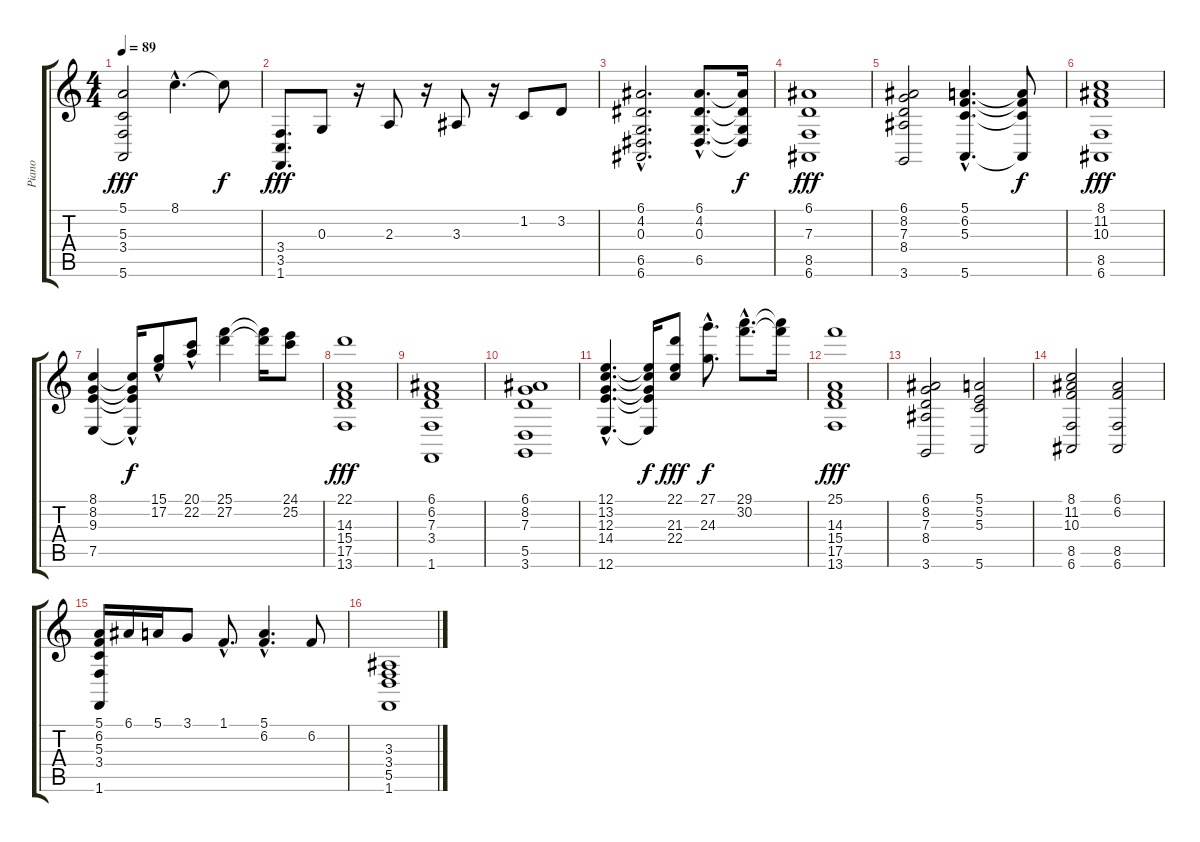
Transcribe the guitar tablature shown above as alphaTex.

\track ("Piano" "Piano") {instrument acousticgrandpiano}
\staff {score tabs}
\tuning (E4 B3 G3 D3 A2 E2) {hide}
\ts (4 4)
\tempo 89
\clef g2
\ks c
(5.1 5.3 3.4 5.6).2{dy fff} 8.1{hac}.4{d} 8.1{t}.8{dy f} |
(3.4 3.5 1.6).8{d dy fff} 0.3.8 r.16 2.3.8 r.16 3.3.8 r.16 1.2.8 3.2.8 |
(6.1{hac} 4.2{hac} 0.3{hac} 6.5{hac} 6.6).2{d} (6.1{hac} 4.2{hac} 0.3{hac} 6.5{hac}).8{d} (6.1{t} 4.2{t} 0.3{t} 6.5{t}).16{dy f} |
(6.1 7.3 8.5 6.6).1{dy fff} |
(6.1 8.2 7.3 8.4 3.6).2 (5.1{hac} 6.2{hac} 5.3{hac} 5.6{hac}).4{d} (5.1{t} 6.2{t} 5.3{t} 5.6{t}).8{dy f} |
(8.1 11.2 10.3 8.5 6.6).1{dy fff} |
(8.1 8.2 9.3 7.5).4 (8.1{hac t} 8.2{hac t} 9.3{hac t} 7.5{hac t}).16{dy f} (15.1{hac} 17.2{hac}).8 (20.1{hac} 22.2).8 (25.1 27.2).4 (25.1{t} 27.2{t}).16 (24.1 25.2).8 |
(22.1 14.3 15.4 17.5 13.6).1{dy fff} |
(6.1 6.2 7.3 3.4 1.6).1 |
(6.1 8.2 7.3 5.5 3.6).1 |
(12.1{hac} 13.2{hac} 12.3{hac} 14.4{hac} 12.6{hac}).4{d} (12.1{t} 13.2{t} 12.3{t} 14.4{t} 12.6{t}).16{dy f} (22.1 21.3 22.4).8{dy fff} (27.1{hac} 24.3).8{d dy f} (29.1{hac} 30.2{hac}).8{d} (29.1{t} 30.2{t}).16 |
(25.1 14.3 15.4 17.5 13.6).1{dy fff} |
(6.1 8.2 7.3 8.4 3.6).2 (5.1 5.2 5.3 5.6).2 |
(8.1 11.2 10.3 8.5 6.6).2 (6.1 6.2 8.5 6.6).2 |
(5.1 6.2 5.3 3.4 1.6).16 6.1.16 5.1.16 3.1.8 1.1{hac}.8{d} (5.1{hac} 6.2{hac}).4{d} 6.2.8 |
(3.3 3.4 5.5 1.6).1
